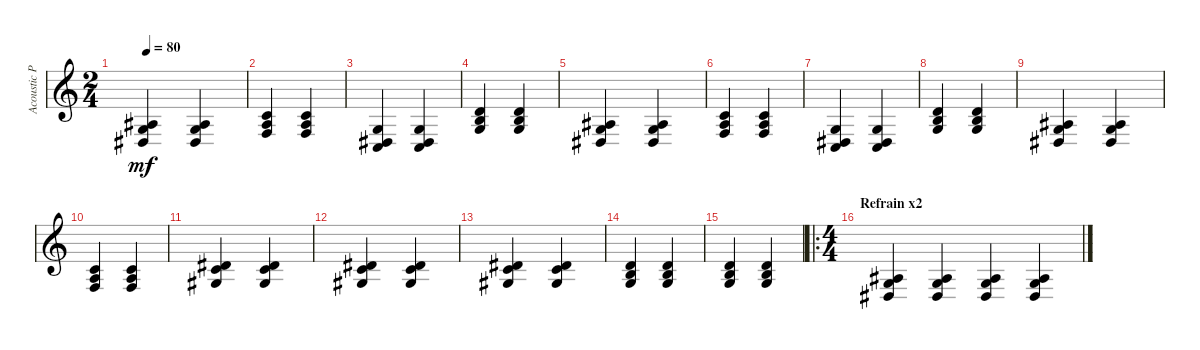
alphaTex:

\track ("Acoustic Piano" "Acoustic P") {instrument acousticgrandpiano}
\staff {score}
\tuning (E4 B3 G3 D3 A2 E2 B1) {hide}
\ts (2 4)
\tempo 80
\clef g2
\ks c
(0.3 1.4 13.5).4{dy mf} (0.3 1.4 13.5).4 |
(1.2 2.3 3.4).4 (1.2 2.3 3.4).4 |
(0.3 1.4 3.5).4 (0.3 1.4 3.5).4 |
(3.2 4.3 5.4).4 (3.2 4.3 5.4).4 |
(0.3 1.4 13.5).4 (0.3 1.4 13.5).4 |
(1.2 2.3 3.4).4 (1.2 2.3 3.4).4 |
(0.3 1.4 3.5).4 (0.3 1.4 3.5).4 |
(3.2 4.3 5.4).4 (3.2 4.3 5.4).4 |
(0.3 1.4 13.5).4 (0.3 1.4 13.5).4 |
(1.2 2.3 3.4).4 (1.2 2.3 3.4).4 |
(4.2 5.3 6.4).4 (4.2 5.3 6.4).4 |
(4.2 5.3 6.4).4 (1.2 1.3 13.4).4 |
(4.2 5.3 6.4).4 (4.2 5.3 6.4).4 |
(3.2 4.3 5.4).4 (3.2 4.3 5.4).4 |
(3.2 4.3 5.4).4 (3.2 4.3 5.4).4 |
\ro
\ts (4 4)
\section ("" "Refrain x2")
(0.3 1.4 13.5).4 (0.3 1.4 13.5).4 (0.3 1.4 13.5).4 (0.3 1.4 13.5).4
